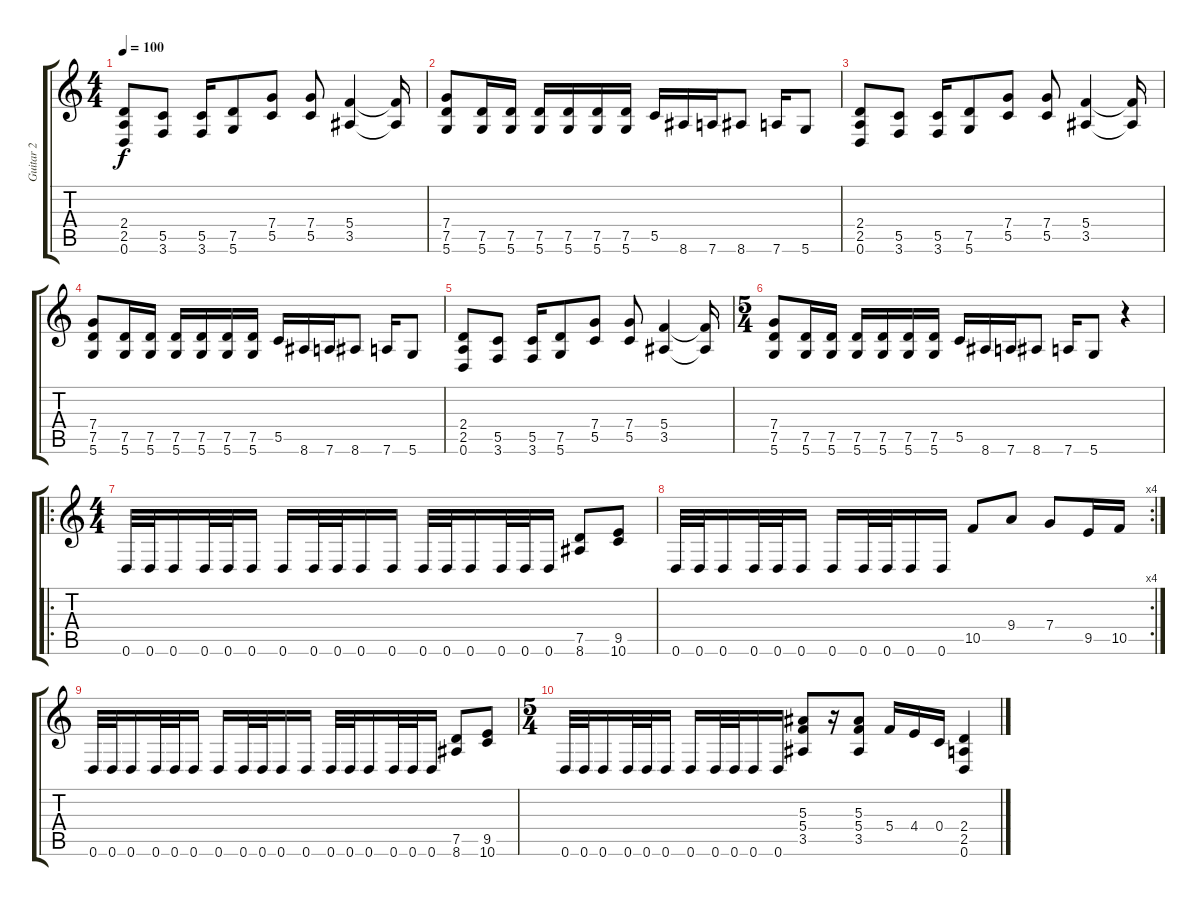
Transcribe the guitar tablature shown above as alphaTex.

\track ("Guitar 2" "Guitar 2") {instrument distortionguitar}
\staff {score tabs}
\tuning (D4 A3 F3 C3 G2 D2) {hide}
\ts (4 4)
\tempo 100
\clef g2
\ks c
(2.4 2.5 0.6).8{dy f} (5.5 3.6).8 (5.5 3.6).16 (7.5 5.6).8 (7.4 5.5).8 (7.4 5.5).8 (5.4 3.5).4 (5.4{t} 3.5{t}).16 |
(7.4 7.5 5.6).8 (7.5 5.6).16 (7.5 5.6).16 (7.5 5.6).16 (7.5 5.6).16 (7.5 5.6).16 (7.5 5.6).16 5.5.16 8.6.16 7.6.16 8.6.8 7.6.16 5.6.8 |
(2.4 2.5 0.6).8 (5.5 3.6).8 (5.5 3.6).16 (7.5 5.6).8 (7.4 5.5).8 (7.4 5.5).8 (5.4 3.5).4 (5.4{t} 3.5{t}).16 |
(7.4 7.5 5.6).8 (7.5 5.6).16 (7.5 5.6).16 (7.5 5.6).16 (7.5 5.6).16 (7.5 5.6).16 (7.5 5.6).16 5.5.16 8.6.16 7.6.16 8.6.8 7.6.16 5.6.8 |
(2.4 2.5 0.6).8 (5.5 3.6).8 (5.5 3.6).16 (7.5 5.6).8 (7.4 5.5).8 (7.4 5.5).8 (5.4 3.5).4 (5.4{t} 3.5{t}).16 |
\ts (5 4)
(7.4 7.5 5.6).8 (7.5 5.6).16 (7.5 5.6).16 (7.5 5.6).16 (7.5 5.6).16 (7.5 5.6).16 (7.5 5.6).16 5.5.16 8.6.16 7.6.16 8.6.8 7.6.16 5.6.8 r.4 |
\ro
\ts (4 4)
0.6.32{balance 14} 0.6.32 0.6.16 0.6.32 0.6.32 0.6.16 0.6.16 0.6.32 0.6.32 0.6.16 0.6.16 0.6.32 0.6.32 0.6.16 0.6.32 0.6.32 0.6.16 (7.5 8.6).8 (9.5 10.6).8 |
\rc 4
0.6.32{balance 14} 0.6.32 0.6.16 0.6.32 0.6.32 0.6.16 0.6.16 0.6.32 0.6.32 0.6.16 0.6.16 10.5.8 9.4.8 7.4.8 9.5.16 10.5.16 |
0.6.32{balance 14} 0.6.32 0.6.16 0.6.32 0.6.32 0.6.16 0.6.16 0.6.32 0.6.32 0.6.16 0.6.16 0.6.32 0.6.32 0.6.16 0.6.32 0.6.32 0.6.16 (7.5 8.6).8 (9.5 10.6).8 |
\ts (5 4)
0.6.32{balance 14} 0.6.32 0.6.16 0.6.32 0.6.32 0.6.16 0.6.16 0.6.32 0.6.32 0.6.16 0.6.16 (5.3 5.4 3.5).8 r.16 (5.3 5.4 3.5).8 5.4.16 4.4.16 0.4.16 (2.4 2.5 0.6).4
